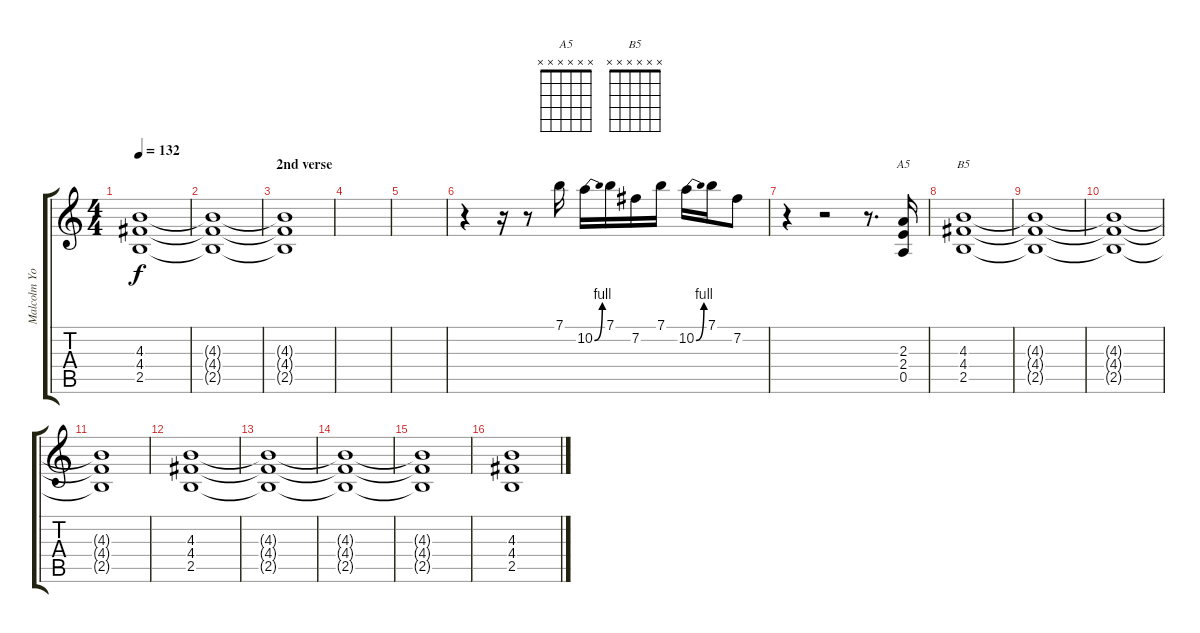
\track ("Malcolm Young" "Malcolm Yo") {instrument overdrivenguitar}
\staff {score tabs}
\tuning (E4 B3 G3 D3 A2 E2) {hide}
\chord ("A5" x x x x x x)
\chord ("B5" x x x x x x)
\ts (4 4)
\tempo 132
\clef g2
\ks c
(4.3{t} 4.4{t} 2.5{t}).1{dy f} |
(4.3{t} 4.4{t} 2.5{t}).1 |
\section ("" "2nd verse")
(4.3{t} 4.4{t} 2.5{t}).1 |
|
|
r.4 r.16 r.8 7.1.16 10.2{be (bend 0 0 60 4)}.16 7.1.16 7.2.16 7.1.16 10.2{be (bend 0 0 60 4)}.16 7.1.16 7.2.8 |
r.4 r.2 r.8{d} (2.3 2.4 0.5).16{ch "A5"} |
(4.3 4.4 2.5).1{ch "B5"} |
(4.3{t} 4.4{t} 2.5{t}).1 |
(4.3{t} 4.4{t} 2.5{t}).1 |
(4.3{t} 4.4{t} 2.5{t}).1 |
(4.3 4.4 2.5).1 |
(4.3{t} 4.4{t} 2.5{t}).1 |
(4.3{t} 4.4{t} 2.5{t}).1 |
(4.3{t} 4.4{t} 2.5{t}).1 |
(4.3 4.4 2.5).1
